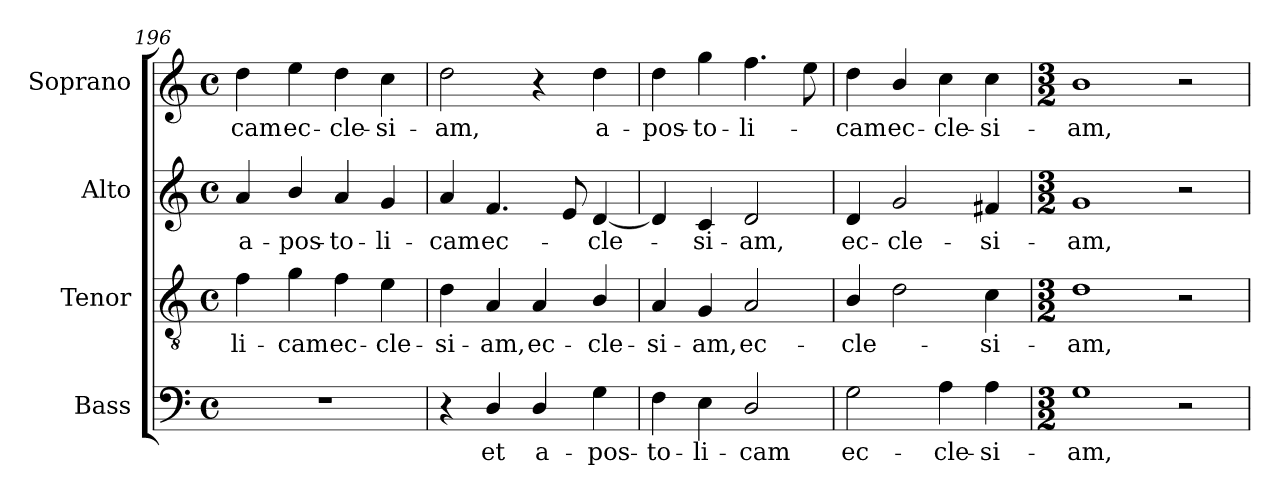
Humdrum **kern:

**kern	**text	**kern	**text	**kern	**text	**kern	**text
*part4	*part4	*part3	*part3	*part2	*part2	*part1	*part1
*staff4	*staff4	*staff3	*staff3	*staff2	*staff2	*staff1	*staff1
*I"Bass	*	*I"Tenor	*	*I"Alto	*	*I"Soprano	*
*I'B.	*	*I'T.	*	*I'A.	*	*I'S.	*
!!LO:LB:g=z
*clefF4	*	*clefGv2	*	*clefG2	*	*clefG2	*
*	*	*ITrd7c12	*	*	*	*	*
*k[]	*	*k[]	*	*k[]	*	*k[]	*
*C:	*	*C:	*	*C:	*	*C:	*
*M4/4	*	*M4/4	*	*M4/4	*	*M4/4	*
*met(c)	*	*met(c)	*	*met(c)	*	*met(c)	*
=196	=196	=196	=196	=196	=196	=196	=196
!	!	!	!LO:LY:b:color=#000000	!	!	!	!
!	!	!	!	!	!LO:LY:b:color=#000000	!	!
!	!	!	!	!	!	!	!LO:LY:b:color=#000000
1r	.	4Fi\	-li-	4ai/	a-	4ddi\	-cam
!	!	!	!LO:LY:b:color=#000000	!	!	!	!
!	!	!	!	!	!LO:LY:b:color=#000000	!	!
!	!	!	!	!	!	!	!LO:LY:b:color=#000000
.	.	4Gi\	-cam	4bi/	-pos-	4eei\	ec-
!	!	!	!LO:LY:b:color=#000000	!	!	!	!
!	!	!	!	!	!LO:LY:b:color=#000000	!	!
!	!	!	!	!	!	!	!LO:LY:b:color=#000000
.	.	4Fi\	ec-	4ai/	-to-	4ddi\	-cle-
!	!	!	!LO:LY:b:color=#000000	!	!	!	!
!	!	!	!	!	!LO:LY:b:color=#000000	!	!
!	!	!	!	!	!	!	!LO:LY:b:color=#000000
.	.	4Ei\	-cle-	4gi/	-li-	4cci\	-si-
=197	=197	=197	=197	=197	=197	=197	=197
!	!	!	!LO:LY:b:color=#000000	!	!	!	!
!	!	!	!	!	!LO:LY:b:color=#000000	!	!
!	!	!	!	!	!	!	!LO:LY:b:color=#000000
4r	.	4Di\	-si-	4ai/	-cam	2ddi\	-am,
!	!LO:LY:b:color=#000000	!	!	!	!	!	!
!	!	!	!LO:LY:b:color=#000000	!	!	!	!
!	!	!	!	!	!LO:LY:b:color=#000000	!	!
4Di/	et	4AAi/	-am,	4.fi/	ec-	.	.
!	!LO:LY:b:color=#000000	!	!	!	!	!	!
!	!	!	!LO:LY:b:color=#000000	!	!	!	!
4Di/	a-	4AAi/	ec-	.	.	4r	.
.	.	.	.	8ei/	.	.	.
!	!LO:LY:b:color=#000000	!	!	!	!	!	!
!	!	!	!LO:LY:b:color=#000000	!	!	!	!
!	!	!	!	!	!LO:LY:b:color=#000000	!	!
!	!	!	!	!	!	!	!LO:LY:b:color=#000000
4Gi\	-pos-	4BBi/	-cle-	[4di/	-cle-	4ddi\	a-
=198	=198	=198	=198	=198	=198	=198	=198
!	!LO:LY:b:color=#000000	!	!	!	!	!	!
!	!	!	!LO:LY:b:color=#000000	!	!	!	!
!	!	!	!	!	!	!	!LO:LY:b:color=#000000
4Fi\	-to-	4AAi/	-si-	4di/]	.	4ddi\	-pos-
!	!LO:LY:b:color=#000000	!	!	!	!	!	!
!	!	!	!LO:LY:b:color=#000000	!	!	!	!
!	!	!	!	!	!LO:LY:b:color=#000000	!	!
!	!	!	!	!	!	!	!LO:LY:b:color=#000000
4Ei\	-li-	4GGi/	-am,	4ci/	-si-	4ggi\	-to-
!	!LO:LY:b:color=#000000	!	!	!	!	!	!
!	!	!	!LO:LY:b:color=#000000	!	!	!	!
!	!	!	!	!	!LO:LY:b:color=#000000	!	!
!	!	!	!	!	!	!	!LO:LY:b:color=#000000
2Di/	-cam	2AAi/	ec-	2di/	-am,	4.ffi\	-li-
.	.	.	.	.	.	8eei\	.
=199	=199	=199	=199	=199	=199	=199	=199
!	!LO:LY:b:color=#000000	!	!	!	!	!	!
!	!	!	!LO:LY:b:color=#000000	!	!	!	!
!	!	!	!	!	!LO:LY:b:color=#000000	!	!
!	!	!	!	!	!	!	!LO:LY:b:color=#000000
2Gi\	ec-	4BBi/	-cle-	4di/	ec-	4ddi\	-cam
!	!	!	!	!	!LO:LY:b:color=#000000	!	!
!	!	!	!	!	!	!	!LO:LY:b:color=#000000
.	.	2Di\	.	2gi/	-cle-	4bi/	ec-
!	!LO:LY:b:color=#000000	!	!	!	!	!	!
!	!	!	!	!	!	!	!LO:LY:b:color=#000000
4Ai\	-cle-	.	.	.	.	4cci\	-cle-
!	!LO:LY:b:color=#000000	!	!	!	!	!	!
!	!	!	!LO:LY:b:color=#000000	!	!	!	!
!	!	!	!	!	!LO:LY:b:color=#000000	!	!
!	!	!	!	!	!	!	!LO:LY:b:color=#000000
4Ai\	-si-	4Ci\	-si-	4f#i/	-si-	4cci\	-si-
!!LO:PB:g=z
=200	=200	=200	=200	=200	=200	=200	=200
*M3/2	*	*M3/2	*	*M3/2	*	*M3/2	*
!	!LO:LY:b:color=#000000	!	!	!	!	!	!
!	!	!	!LO:LY:b:color=#000000	!	!	!	!
!	!	!	!	!	!LO:LY:b:color=#000000	!	!
!	!	!	!	!	!	!	!LO:LY:b:color=#000000
1Gi	-am,	1Di	-am,	1gi	-am,	1bi	-am,
2r	.	2r	.	2r	.	2r	.
=	=	=	=	=	=	=	=
*-	*-	*-	*-	*-	*-	*-	*-
